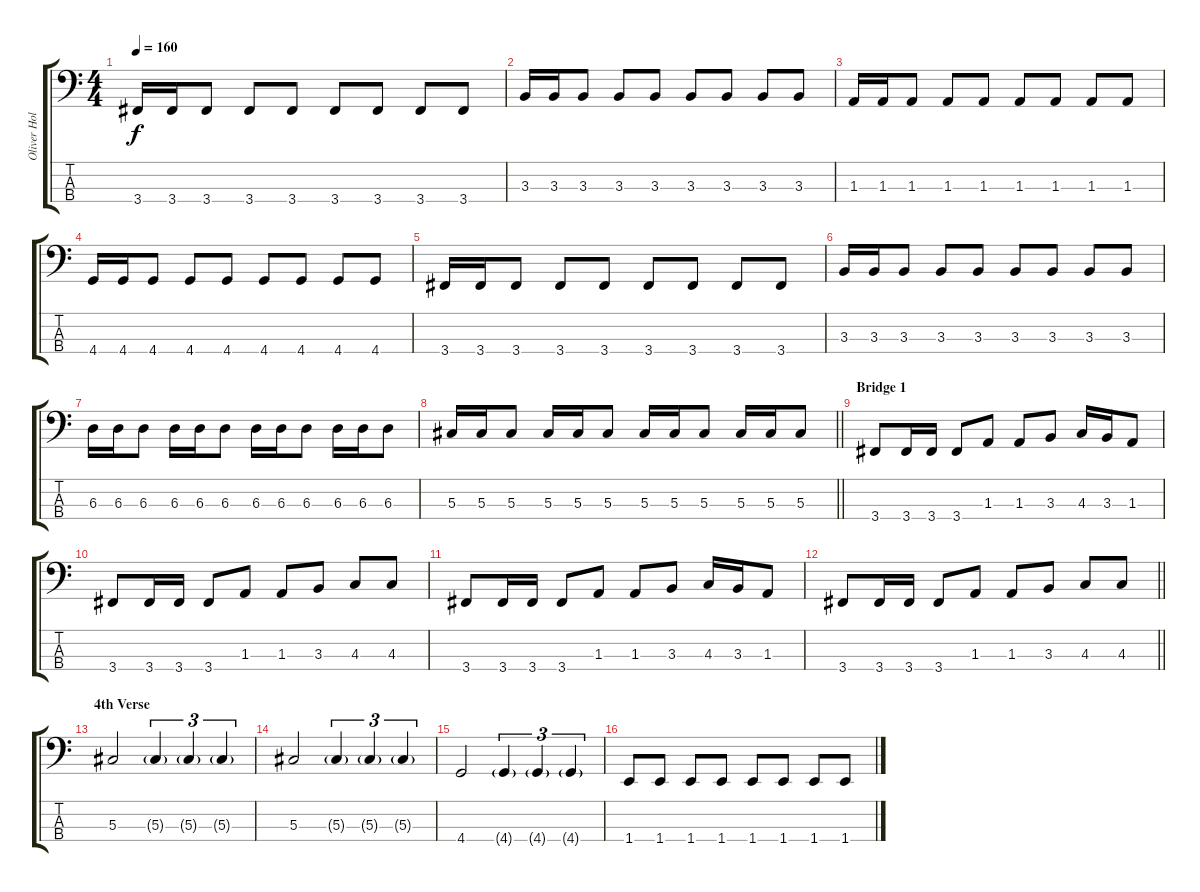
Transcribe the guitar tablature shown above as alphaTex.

\track ("Oliver Holzwarth" "Oliver Hol") {instrument electricbasspick}
\staff {score tabs}
\tuning (Gb2 Db2 Ab1 Eb1) {hide}
\ts (4 4)
\tempo 160
\clef f4
\ks c
3.4.16{dy f instrument electricbassfinger} 3.4.16 3.4.8 3.4.8 3.4.8 3.4.8 3.4.8 3.4.8 3.4.8 |
3.3.16 3.3.16 3.3.8 3.3.8 3.3.8 3.3.8 3.3.8 3.3.8 3.3.8 |
1.3.16 1.3.16 1.3.8 1.3.8 1.3.8 1.3.8 1.3.8 1.3.8 1.3.8 |
4.4.16 4.4.16 4.4.8 4.4.8 4.4.8 4.4.8 4.4.8 4.4.8 4.4.8 |
3.4.16 3.4.16 3.4.8 3.4.8 3.4.8 3.4.8 3.4.8 3.4.8 3.4.8 |
3.3.16 3.3.16 3.3.8 3.3.8 3.3.8 3.3.8 3.3.8 3.3.8 3.3.8 |
6.3.16 6.3.16 6.3.8 6.3.16 6.3.16 6.3.8 6.3.16 6.3.16 6.3.8 6.3.16 6.3.16 6.3.8 |
\barLineRight lightlight
5.3.16 5.3.16 5.3.8 5.3.16 5.3.16 5.3.8 5.3.16 5.3.16 5.3.8 5.3.16 5.3.16 5.3.8 |
\section ("" "Bridge 1")
3.4.8{instrument electricbasspick} 3.4.16 3.4.16 3.4.8 1.3.8 1.3.8 3.3.8 4.3.16 3.3.16 1.3.8 |
3.4.8 3.4.16 3.4.16 3.4.8 1.3.8 1.3.8 3.3.8 4.3.8 4.3.8 |
3.4.8 3.4.16 3.4.16 3.4.8 1.3.8 1.3.8 3.3.8 4.3.16 3.3.16 1.3.8 |
\barLineRight lightlight
3.4.8 3.4.16 3.4.16 3.4.8 1.3.8 1.3.8 3.3.8 4.3.8 4.3.8 |
\section ("" "4th Verse")
5.3.2 5.3{g}.4{tu (3 2)} 5.3{g}.4{tu (3 2)} 5.3{g}.4{tu (3 2)} |
5.3.2 5.3{g}.4{tu (3 2)} 5.3{g}.4{tu (3 2)} 5.3{g}.4{tu (3 2)} |
4.4.2 4.4{g}.4{tu (3 2)} 4.4{g}.4{tu (3 2)} 4.4{g}.4{tu (3 2)} |
1.4.8 1.4.8 1.4.8 1.4.8 1.4.8 1.4.8 1.4.8 1.4.8
